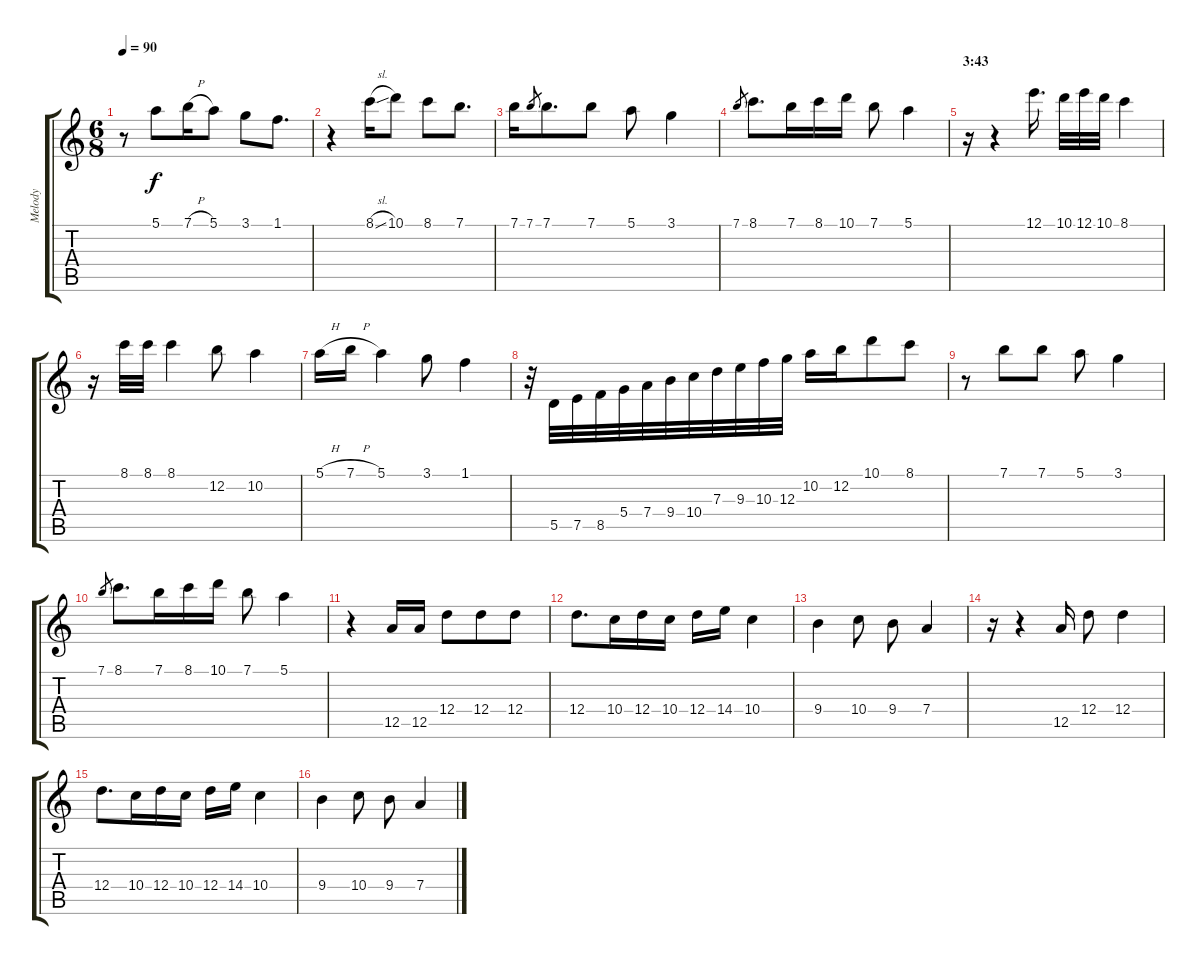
\track ("Melody" "Melody") {instrument acousticguitarnylon}
\staff {score tabs}
\tuning (E4 B3 G3 D3 A2 E2) {hide}
\ts (6 8)
\tempo 90
\clef g2
\ks c
r.8{dy f} 5.1.8 7.1{h}.16 5.1.8 3.1.8 1.1.8{d} |
r.4 8.1{sl}.16 10.1.8 8.1.8 7.1.8{d} |
7.1.16 7.1.8{gr} 7.1.8{d} 7.1.8 5.1.8 3.1.4 |
7.1.8{gr} 8.1.8{d} 7.1.16 8.1.16 10.1.16 7.1.8 5.1.4 |
\section ("" "3:43")
r.16 r.4 12.1.16{d} 10.1.32 12.1.32 10.1.32 8.1.4 |
r.16 8.1.32 8.1.32 8.1.4 12.2.8 10.2.4 |
5.1{h}.16 7.1{h}.16 5.1.4 3.1.8 1.1.4 |
r.32 5.5.32 7.5.32 8.5.32 5.4.32 7.4.32 9.4.32 10.4.32 7.3.32 9.3.32 10.3.32 12.3.32 10.2.16 12.2.16 10.1.8 8.1.8 |
r.8 7.1.8 7.1.8 5.1.8 3.1.4 |
7.1.8{gr} 8.1.8{d} 7.1.16 8.1.16 10.1.16 7.1.8 5.1.4 |
r.4 12.5.16 12.5.16 12.4.8 12.4.8 12.4.8 |
12.4.8{d} 10.4.16 12.4.16 10.4.16 12.4.16 14.4.16 10.4.4 |
9.4.4 10.4.8 9.4.8 7.4.4 |
r.16 r.4 12.5.16 12.4.8 12.4.4 |
12.4.8{d} 10.4.16 12.4.16 10.4.16 12.4.16 14.4.16 10.4.4 |
9.4.4 10.4.8 9.4.8 7.4.4
